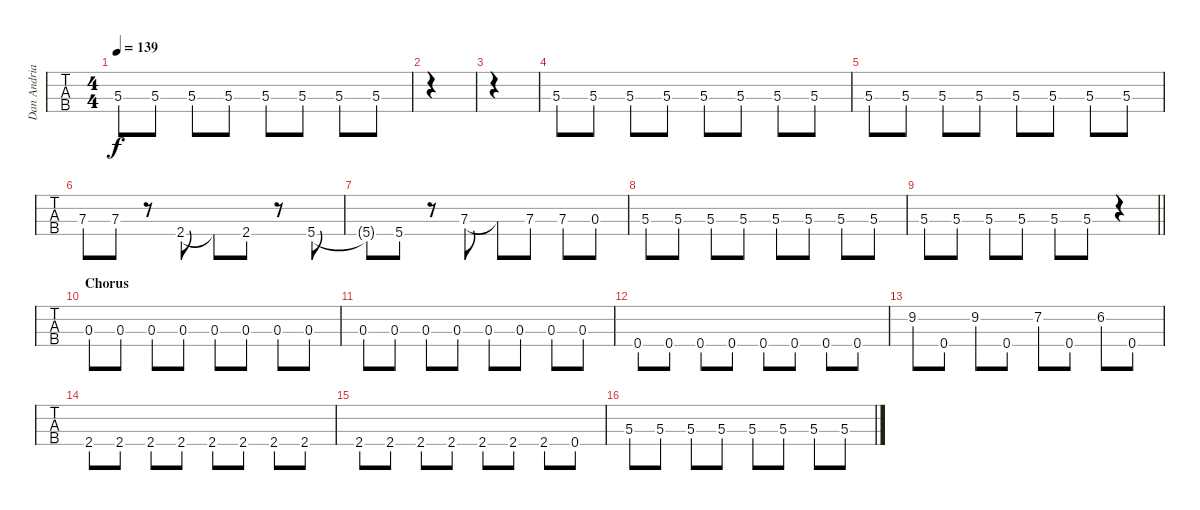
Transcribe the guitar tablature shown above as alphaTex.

\track ("Dan Andriano - Bass" "Dan Andria") {instrument electricbassfinger}
\staff {tabs}
\tuning (G2 D2 A1 E1) {hide}
\ts (4 4)
\tempo 139
\clef f4
\ks a
5.3.8{dy f} 5.3.8 5.3.8 5.3.8 5.3.8 5.3.8 5.3.8 5.3.8 |
|
|
5.3.8 5.3.8 5.3.8 5.3.8 5.3.8 5.3.8 5.3.8 5.3.8 |
5.3.8 5.3.8 5.3.8 5.3.8 5.3.8 5.3.8 5.3.8 5.3.8 |
7.3.8 7.3.8 r.8 2.4.8 2.4{t}.8 2.4.8 r.8 5.4.8 |
5.4{t}.8 5.4.8 r.8 7.3.8 7.3{t}.8 7.3.8 7.3.8 0.3.8 |
5.3.8 5.3.8 5.3.8 5.3.8 5.3.8 5.3.8 5.3.8 5.3.8 |
\barLineRight lightlight
5.3.8 5.3.8 5.3.8 5.3.8 5.3.8 5.3.8 r.4 |
\section ("" "Chorus")
0.3.8 0.3.8 0.3.8 0.3.8 0.3.8 0.3.8 0.3.8 0.3.8 |
0.3.8 0.3.8 0.3.8 0.3.8 0.3.8 0.3.8 0.3.8 0.3.8 |
0.4.8 0.4.8 0.4.8 0.4.8 0.4.8 0.4.8 0.4.8 0.4.8 |
9.2.8 0.4.8 9.2.8 0.4.8 7.2.8 0.4.8 6.2.8 0.4.8 |
2.4.8 2.4.8 2.4.8 2.4.8 2.4.8 2.4.8 2.4.8 2.4.8 |
2.4.8 2.4.8 2.4.8 2.4.8 2.4.8 2.4.8 2.4.8 0.4.8 |
5.3.8 5.3.8 5.3.8 5.3.8 5.3.8 5.3.8 5.3.8 5.3.8
